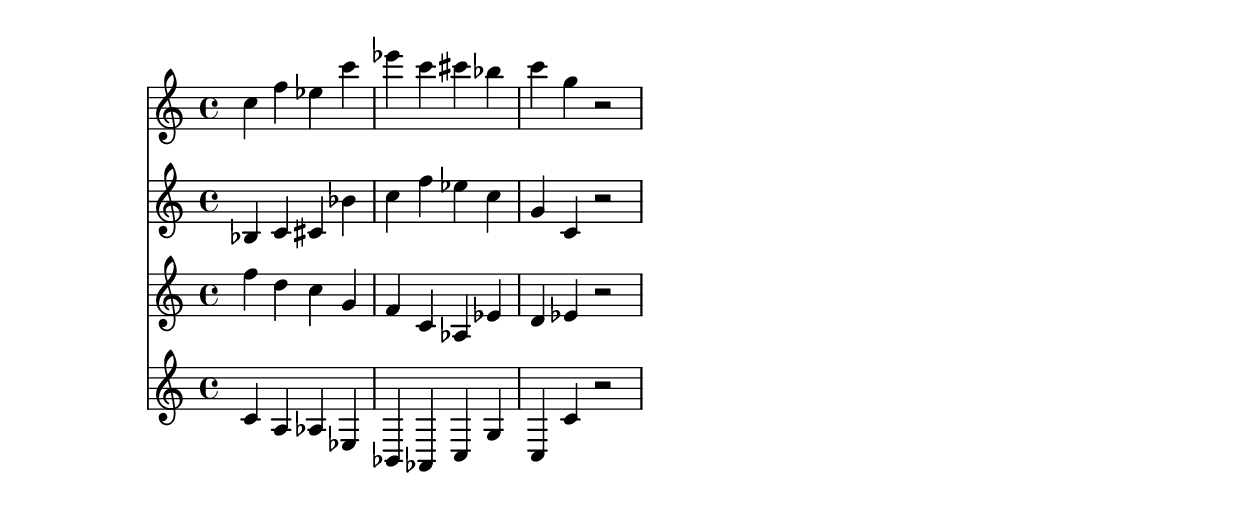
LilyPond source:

% 2017-09-16 17:38

\version "2.19.54"
\language "english"

\header {}

\layout {}

\paper {}

\score {
    <<
        {
            {
                c''4
                f''4
                ef''4
                c'''4
                ef'''4
                c'''4
                cs'''4
                bf''4
                c'''4
                g''4
                r2
            }
        }
        {
            {
                bf4
                c'4
                cs'4
                bf'4
                c''4
                f''4
                ef''4
                c''4
                g'4
                c'4
                r2
            }
        }
        {
            {
                f''4
                d''4
                c''4
                g'4
                f'4
                c'4
                af4
                ef'4
                d'4
                ef'4
                r2
            }
        }
        {
            {
                c'4
                a4
                af4
                ef4
                bf,4
                af,4
                c4
                g4
                c4
                c'4
                r2
            }
        }
    >>
}